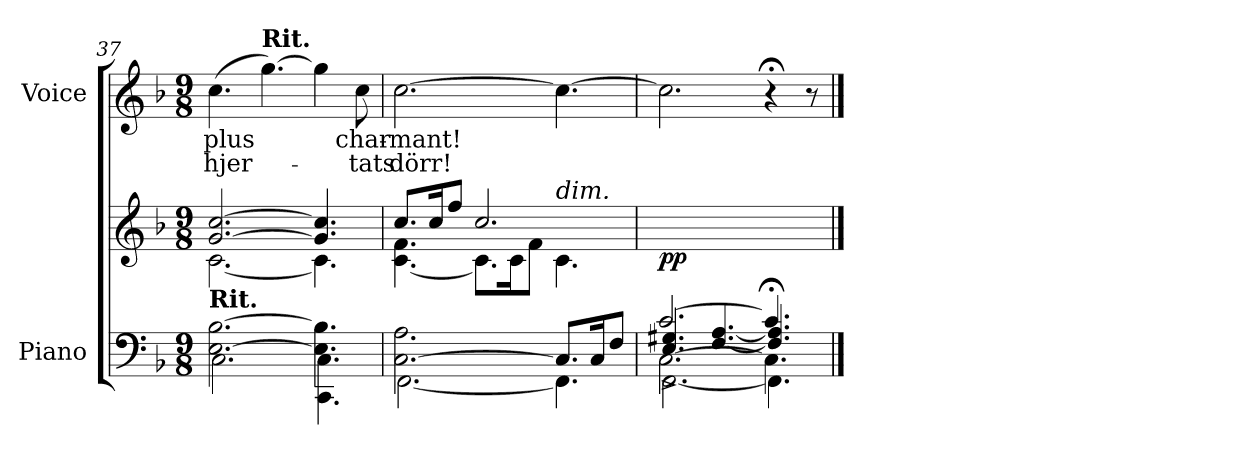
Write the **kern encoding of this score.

**kern	**kern	**dynam	**kern	**text	**text
*part2	*part2	*part2	*part1	*part1	*part1
*staff3	*staff2	*staff2/3	*staff1	*staff1	*staff1
*I"Piano	*	*	*I"Voice	*	*
*I'Pno	*	*	*	*	*
*clefF4	*clefG2	*	*clefG2	*	*
*k[b-]	*k[b-]	*	*k[b-]	*	*
*M9/8	*M9/8	*	*M9/8	*	*
=37	=37	=37	=37	=37	=37
*^	*^	*	*	*	*
!LO:TX:B:t=Rit.	!	!	!	!	!	!	!
[>2.E\ [>2.B-\	2.C\	[2.g/ [2.cc/	[2.c\	.	(4.cc\	plus	hjer-
!	!	!	!	!	!LO:TX:a:B:t=Rit.	!	!
.	.	.	.	.	[4.gg\)	.	.
4.E\] 4.B-\]	4.CC\ 4.C\	4.g/] 4.cc/]	4.c\]	.	4gg\]	.	.
.	.	.	.	.	8cc\	char-	-tats
=38	=38	=38	=38	=38	=38	=38	=38
[2.C\ 2.A\	[2.FF\	8.cc/L	[4.c\ 4.f\	.	[2.cc\	-mant!	dörr!
.	.	16cc/K	.	.	.	.	.
.	.	8ff/J	.	.	.	.	.
.	.	2.cc/	8.c\L]	.	.	.	.
.	.	.	16c\K	.	.	.	.
.	.	.	8f\J	.	.	.	.
!	!	!	!LO:TX:a:i:t=dim.	!	!	!	!
8.C/L]	4.FF\]	.	4.c\	.	4.cc\_	.	.
16C/K	.	.	.	.	.	.	.
8F/J	.	.	.	.	.	.	.
*	*	*v	*v	*	*	*	*
=39	=39	=39	=39	=39	=39	=39
*^	*^	*	*	*	*	*
!	!	!	!	!	!LO:DY:b	!	!	!
[2.c/	4.E/^ 4.G#X/^	[2.C\	[2.FF\	1ryy	pp	2.cc\]	.	.
.	[4.F/ [4.A/	.	.	.	.	.	.	.
4.c;</]	4.F/] 4.A/]	4.C\]	4.FF\]	.	.	4r;<	.	.
.	.	.	.	8ryy	.	8r	.	.
*v	*v	*v	*v	*	*	*	*	*
==	==	==	==	==	==
*-	*-	*-	*-	*-	*-
